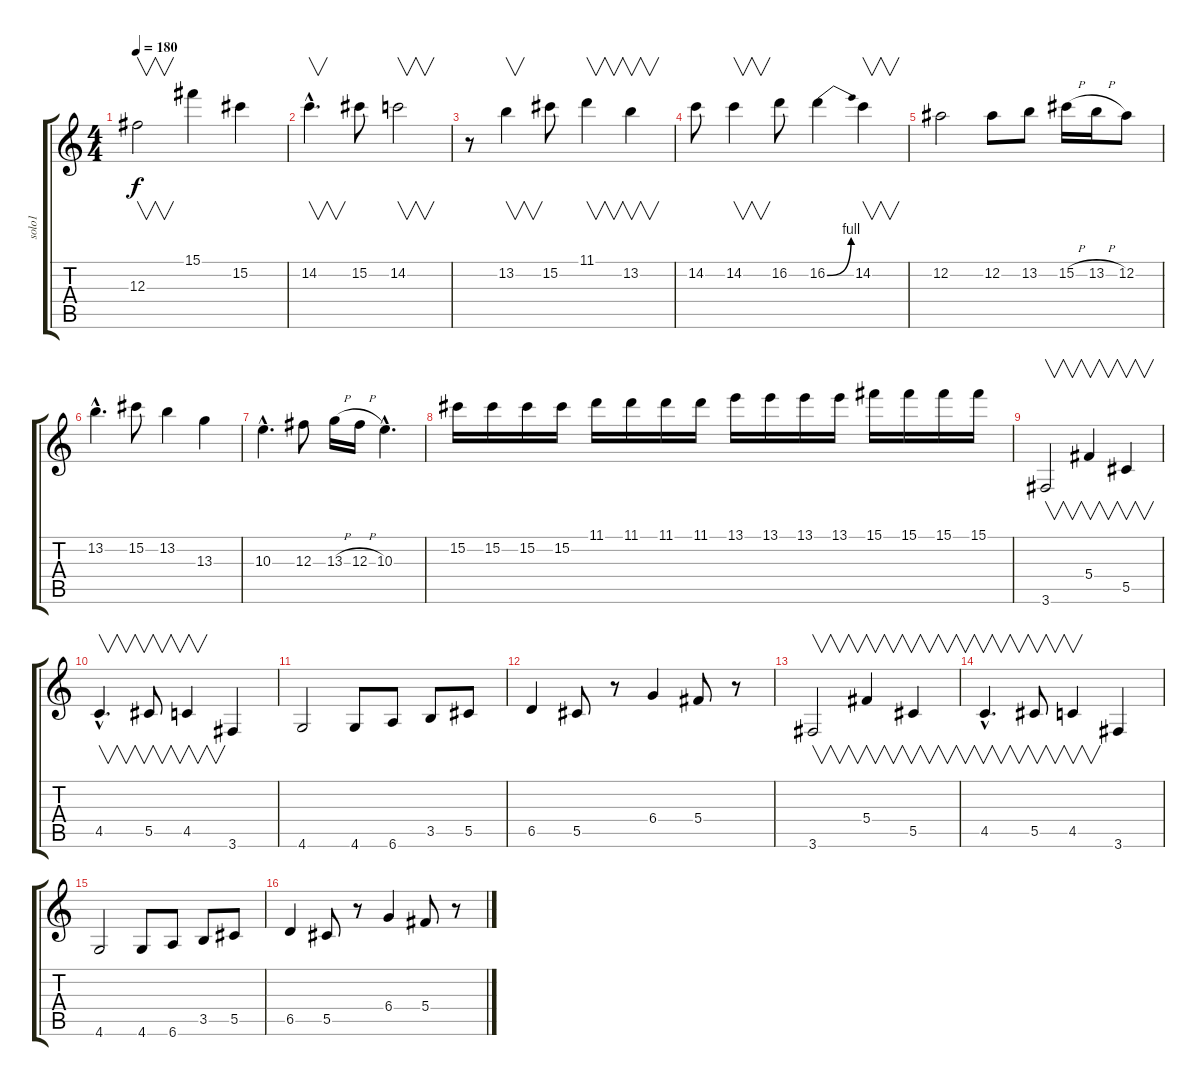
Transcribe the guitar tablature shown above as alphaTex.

\track ("solo1" "solo1") {instrument distortionguitar}
\staff {score tabs}
\tuning (Eb4 Bb3 Gb3 Db3 Ab2 Eb2) {hide}
\ts (4 4)
\tempo 180
\clef g2
\ks c
12.3.2{v dy f instrument distortionguitar} 15.1.4 15.2.4 |
14.2{hac}.4{v d} 15.2.8 14.2.2{v} |
r.8 13.2.4{v} 15.2.8 11.1.4{v} 13.2.4{v} |
14.2.8 14.2.4{v} 16.2.8 16.2{be (bend 0 0 60 4)}.4 14.2.4{v} |
12.2.2 12.2.8 13.2.8 15.2{h}.16 13.2{h}.16 12.2.8 |
13.2{hac}.4{d} 15.2.8 13.2.4 13.3.4 |
10.3{hac}.4{d} 12.3.8 13.3{h}.16 12.3{h}.16 10.3{hac}.4{d} |
15.2.16 15.2.16 15.2.16 15.2.16 11.1.16 11.1.16 11.1.16 11.1.16 13.1.16 13.1.16 13.1.16 13.1.16 15.1.16 15.1.16 15.1.16 15.1.16 |
3.6.2{v} 5.4.4{v} 5.5.4{v} |
4.5{hac}.4{v d} 5.5.8{v} 4.5.4{v} 3.6.4 |
4.6.2 4.6.8 6.6.8 3.5.8 5.5.8 |
6.5.4 5.5.8 r.8 6.4.4 5.4.8 r.8 |
3.6.2{v} 5.4.4{v} 5.5.4{v} |
4.5{hac}.4{v d} 5.5.8{v} 4.5.4{v} 3.6.4 |
4.6.2 4.6.8 6.6.8 3.5.8 5.5.8 |
6.5.4 5.5.8 r.8 6.4.4 5.4.8 r.8
